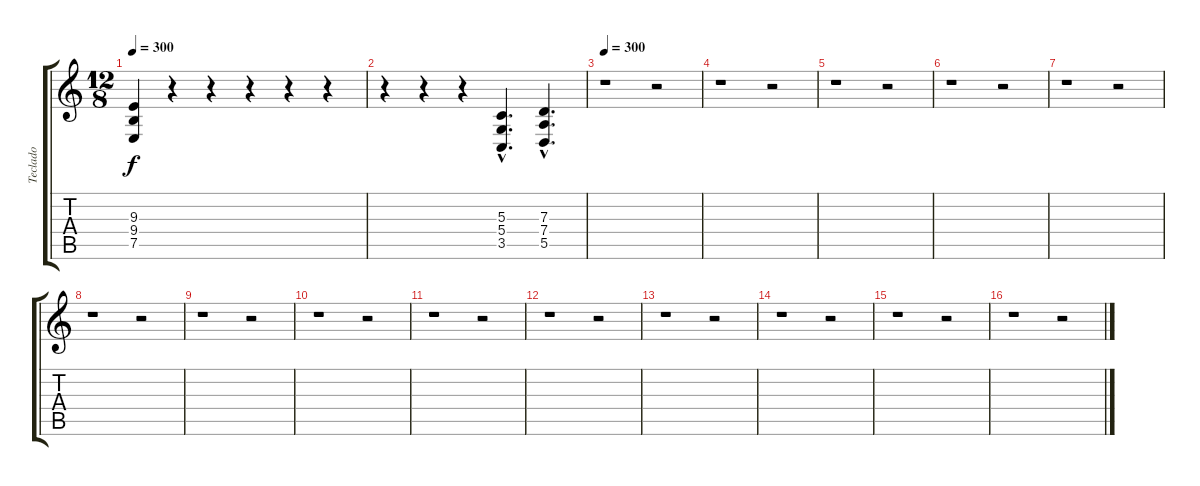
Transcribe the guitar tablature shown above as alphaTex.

\track ("Teclado " "Teclado ") {instrument orchestrahit}
\staff {score tabs}
\tuning (E4 B3 G3 D3 A2 E2) {hide}
\ts (12 8)
\tempo 300
\clef g2
\ks c
(9.3 9.4 7.5).4{dy f} r.4 r.4 r.4 r.4 r.4 |
r.4 r.4 r.4 (5.3{hac} 5.4{hac} 3.5{hac}).4{d} (7.3{hac} 7.4{hac} 5.5{hac}).4{d} |
\tempo 300
r.1 r.2 |
r.1 r.2 |
r.1 r.2 |
r.1 r.2 |
r.1 r.2 |
r.1 r.2 |
r.1 r.2 |
r.1 r.2 |
r.1 r.2 |
r.1 r.2 |
r.1 r.2 |
r.1 r.2 |
r.1 r.2 |
r.1 r.2
